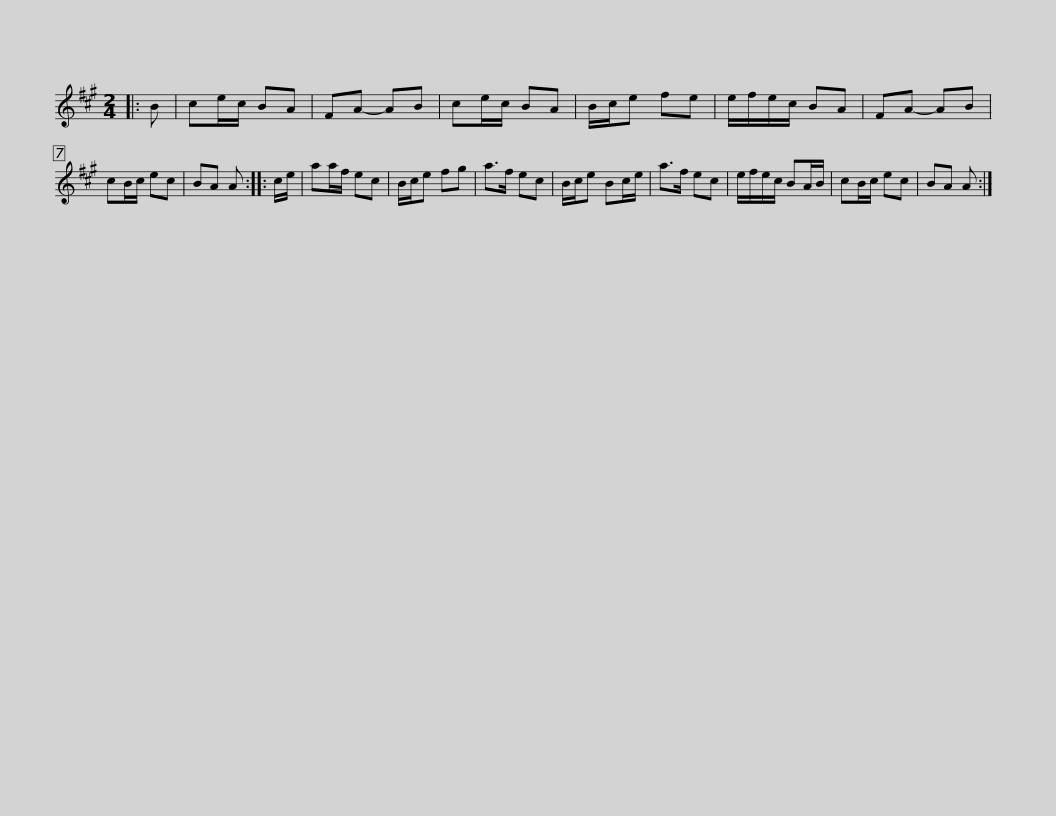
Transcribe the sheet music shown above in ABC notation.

X:1
L:1/8
M:2/4
I:linebreak $
K:A
V:1 treble
V:1
|: B | ce/c/ BA | FA- AB | ce/c/ BA | B/c/e fe | %5
 e/f/e/c/ BA | FA- AB | cB/c/ ec | BA A :: c/e/ |$ %10
 aa/f/ ec | B/c/e fg | a>f ec | B/c/e Bc/e/ | a>f ec | %15
 e/f/e/c/ BA/B/ | cB/c/ ec | BA A :| %18
